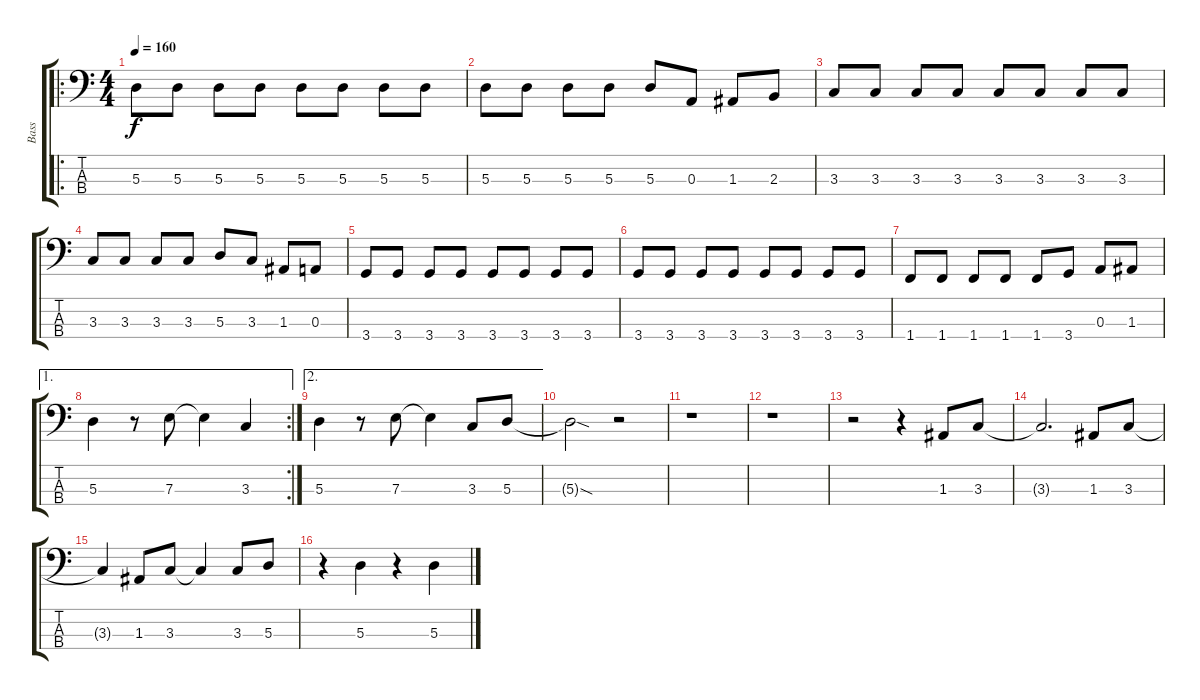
\track ("Bass" "Bass") {instrument electricbassfinger}
\staff {score tabs}
\tuning (G2 D2 A1 E1) {hide}
\ro
\ts (4 4)
\tempo 160
\clef f4
\ks c
5.3.8{dy f} 5.3.8 5.3.8 5.3.8 5.3.8 5.3.8 5.3.8 5.3.8 |
5.3.8 5.3.8 5.3.8 5.3.8 5.3.8 0.3.8 1.3.8 2.3.8 |
3.3.8 3.3.8 3.3.8 3.3.8 3.3.8 3.3.8 3.3.8 3.3.8 |
3.3.8 3.3.8 3.3.8 3.3.8 5.3.8 3.3.8 1.3.8 0.3.8 |
3.4.8 3.4.8 3.4.8 3.4.8 3.4.8 3.4.8 3.4.8 3.4.8 |
3.4.8 3.4.8 3.4.8 3.4.8 3.4.8 3.4.8 3.4.8 3.4.8 |
1.4.8 1.4.8 1.4.8 1.4.8 1.4.8 3.4.8 0.3.8 1.3.8 |
\ae 1
\rc 2
5.3.4 r.8 7.3.8 7.3{t}.4 3.3.4 |
\ae 2
5.3.4 r.8 7.3.8 7.3{t}.4 3.3.8 5.3.8 |
5.3{sod t}.2 r.2 |
r.1 |
r.1 |
r.2 r.4 1.3.8 3.3.8 |
3.3{t}.2{d} 1.3.8 3.3.8 |
3.3{t}.4 1.3.8 3.3.8 3.3{t}.4 3.3.8 5.3.8 |
r.4 5.3.4 r.4 5.3.4
